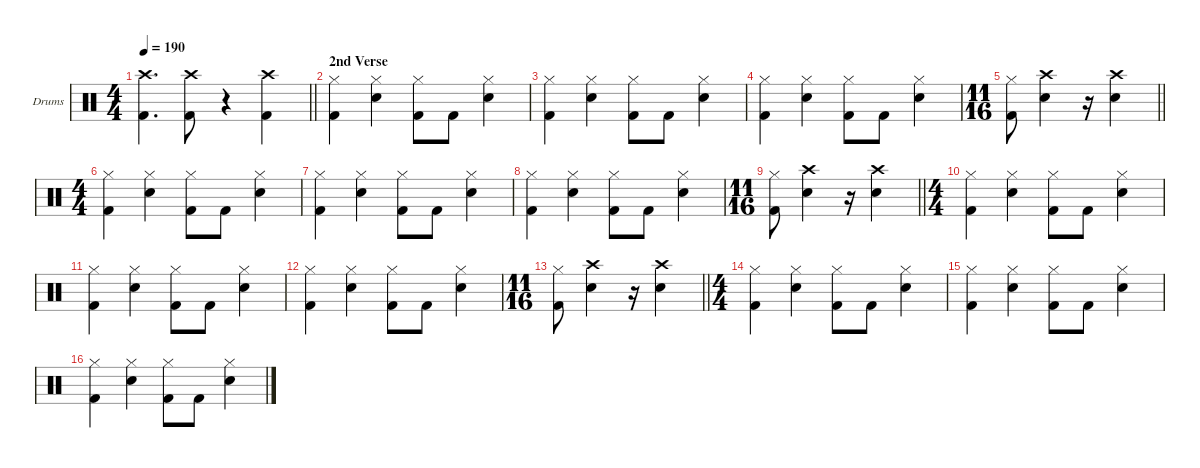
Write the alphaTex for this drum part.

\hideDynamics
\bracketExtendMode nobrackets
\firstSystemTrackNameOrientation horizontal
\otherSystemsTrackNameOrientation horizontal
\track ("Drumkit" "Drums") {instrument percussion}
\staff {score}
\articulation defaults
\ts (4 4)
\tempo 190
\clef neutral
\barLineRight lightlight
\ks c
("Crash high (hit)" "Kick (hit) 2").4{d dy fff} ("Crash high (hit)" "Kick (hit) 2").8 r.4 ("Kick (hit) 2" "Crash high (hit)").4 |
\section ("" "2nd Verse")
("Hi-Hat (closed)" "Kick (hit) 2").4 ("Snare (hit) 2" "Hi-Hat (closed)").4 ("Kick (hit) 2" "Hi-Hat (closed)").8 "Kick (hit) 2".8 ("Snare (hit) 2" "Hi-Hat (closed)").4 |
("Kick (hit) 2" "Hi-Hat (closed)").4 ("Snare (hit) 2" "Hi-Hat (closed)").4 ("Kick (hit) 2" "Hi-Hat (closed)").8 "Kick (hit) 2".8 ("Hi-Hat (closed)" "Snare (hit) 2").4 |
("Kick (hit) 2" "Hi-Hat (closed)").4 ("Snare (hit) 2" "Hi-Hat (closed)").4 ("Kick (hit) 2" "Hi-Hat (closed)").8 "Kick (hit) 2".8 ("Snare (hit) 2" "Hi-Hat (closed)").4 |
\ts (11 16)
\beaming (8 3 2)
\barLineRight lightlight
("Kick (hit) 2" "Hi-Hat (closed)").8 ("Snare (hit) 2" "Crash high (hit)").4 r.16 ("Crash high (hit)" "Snare (hit) 2").4 |
\ts (4 4)
\beaming (8 2 2 2 2)
("Kick (hit) 2" "Hi-Hat (closed)").4 ("Snare (hit) 2" "Hi-Hat (closed)").4 ("Kick (hit) 2" "Hi-Hat (closed)").8 "Kick (hit) 2".8 ("Snare (hit) 2" "Hi-Hat (closed)").4 |
("Hi-Hat (closed)" "Kick (hit) 2").4 ("Snare (hit) 2" "Hi-Hat (closed)").4 ("Kick (hit) 2" "Hi-Hat (closed)").8 "Kick (hit) 2".8 ("Snare (hit) 2" "Hi-Hat (closed)").4 |
("Kick (hit) 2" "Hi-Hat (closed)").4 ("Hi-Hat (closed)" "Snare (hit) 2").4 ("Kick (hit) 2" "Hi-Hat (closed)").8 "Kick (hit) 2".8 ("Snare (hit) 2" "Hi-Hat (closed)").4 |
\ts (11 16)
\beaming (8 3 2)
\barLineRight lightlight
("Kick (hit) 2" "Hi-Hat (closed)").8 ("Crash high (hit)" "Snare (hit) 2").4 r.16 ("Crash high (hit)" "Snare (hit) 2").4 |
\ts (4 4)
\beaming (8 2 2 2 2)
("Kick (hit) 2" "Hi-Hat (closed)").4 ("Hi-Hat (closed)" "Snare (hit) 2").4 ("Kick (hit) 2" "Hi-Hat (closed)").8 "Kick (hit) 2".8 ("Snare (hit) 2" "Hi-Hat (closed)").4 |
("Kick (hit) 2" "Hi-Hat (closed)").4 ("Snare (hit) 2" "Hi-Hat (closed)").4 ("Kick (hit) 2" "Hi-Hat (closed)").8 "Kick (hit) 2".8 ("Hi-Hat (closed)" "Snare (hit) 2").4 |
("Kick (hit) 2" "Hi-Hat (closed)").4 ("Snare (hit) 2" "Hi-Hat (closed)").4 ("Kick (hit) 2" "Hi-Hat (closed)").8 "Kick (hit) 2".8 ("Snare (hit) 2" "Hi-Hat (closed)").4 |
\ts (11 16)
\beaming (8 3 2)
\barLineRight lightlight
("Kick (hit) 2" "Hi-Hat (closed)").8 ("Snare (hit) 2" "Crash high (hit)").4 r.16 ("Crash high (hit)" "Snare (hit) 2").4 |
\ts (4 4)
\beaming (8 2 2 2 2)
("Kick (hit) 2" "Hi-Hat (closed)").4 ("Snare (hit) 2" "Hi-Hat (closed)").4 ("Kick (hit) 2" "Hi-Hat (closed)").8 "Kick (hit) 2".8 ("Hi-Hat (closed)" "Snare (hit) 2").4 |
("Kick (hit) 2" "Hi-Hat (closed)").4 ("Snare (hit) 2" "Hi-Hat (closed)").4 ("Kick (hit) 2" "Hi-Hat (closed)").8 "Kick (hit) 2".8 ("Snare (hit) 2" "Hi-Hat (closed)").4 |
("Kick (hit) 2" "Hi-Hat (closed)").4 ("Snare (hit) 2" "Hi-Hat (closed)").4 ("Hi-Hat (closed)" "Kick (hit) 2").8 "Kick (hit) 2".8 ("Snare (hit) 2" "Hi-Hat (closed)").4
